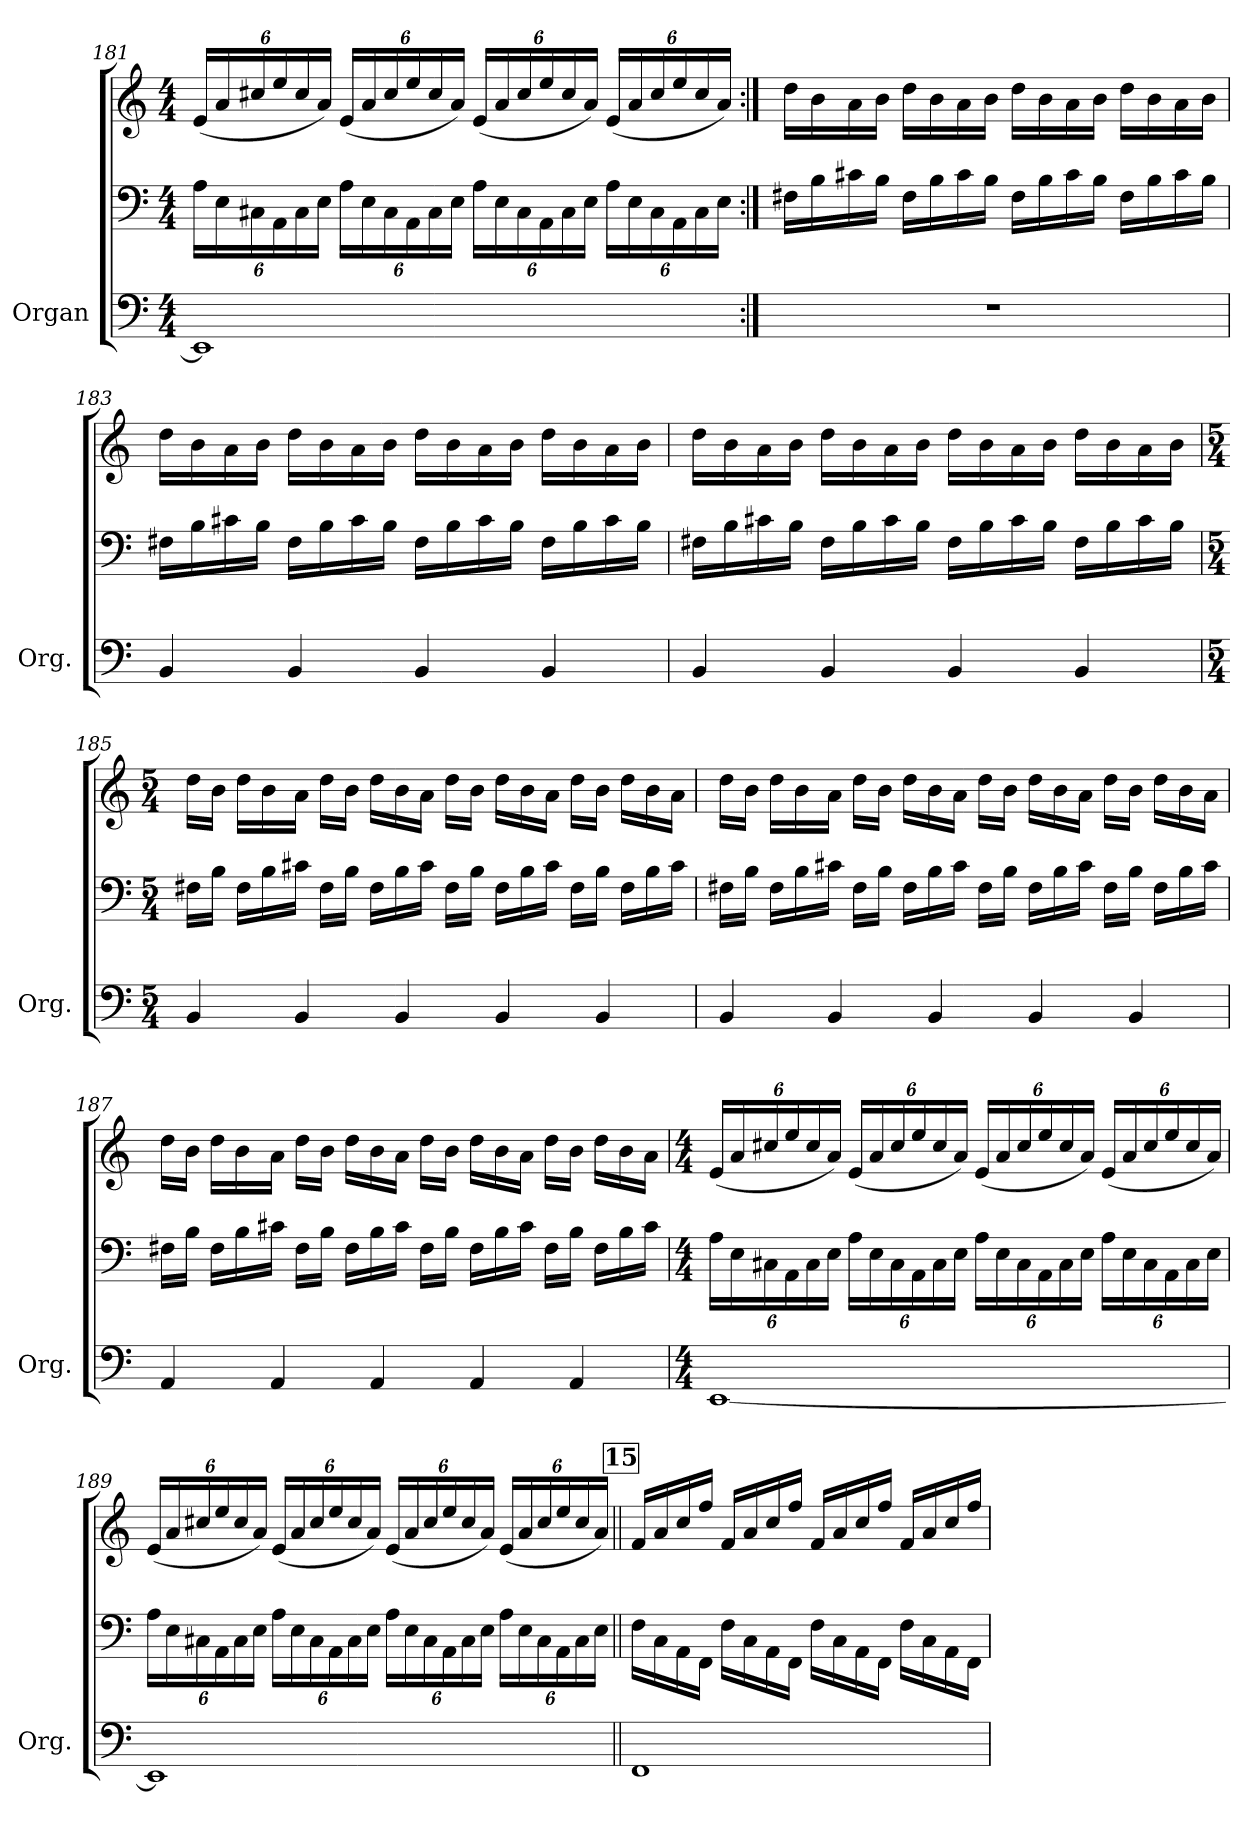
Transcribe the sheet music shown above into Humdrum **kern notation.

**kern	**kern	**kern
*part1	*part1	*part1
*staff3	*staff2	*staff1
*I"Organ	*	*
*I'Org.	*	*
!!LO:LB:g=z
*clefF4	*clefF4	*clefG2
*k[]	*k[]	*k[]
*M4/4	*M4/4	*M4/4
*	*Xbrackettup	*Xbrackettup
=181	=181	=181
1EE]	24A\LL	(<24e/LL
.	24E\	24a/
.	24C#X\	24cc#X/
.	24AA\	24ee/
.	24C#\	24cc#/
.	24E\JJ	24a/JJ)
.	24A\LL	(<24e/LL
.	24E\	24a/
.	24C#\	24cc#/
.	24AA\	24ee/
.	24C#\	24cc#/
.	24E\JJ	24a/JJ)
.	24A\LL	(<24e/LL
.	24E\	24a/
.	24C#\	24cc#/
.	24AA\	24ee/
.	24C#\	24cc#/
.	24E\JJ	24a/JJ)
.	24A\LL	(<24e/LL
.	24E\	24a/
.	24C#\	24cc#/
.	24AA\	24ee/
.	24C#\	24cc#/
.	24E\JJ	24a/JJ)
=182:|!	=182:|!	=182:|!
1r	16F#X\LL	16dd\LL
.	16B\	16b\
.	16c#X\	16a\
.	16B\JJ	16b\JJ
.	16F#\LL	16dd\LL
.	16B\	16b\
.	16c#\	16a\
.	16B\JJ	16b\JJ
.	16F#\LL	16dd\LL
.	16B\	16b\
.	16c#\	16a\
.	16B\JJ	16b\JJ
.	16F#\LL	16dd\LL
.	16B\	16b\
.	16c#\	16a\
.	16B\JJ	16b\JJ
=183	=183	=183
4BB/	16F#X\LL	16dd\LL
.	16B\	16b\
.	16c#X\	16a\
.	16B\JJ	16b\JJ
4BB/	16F#\LL	16dd\LL
.	16B\	16b\
.	16c#\	16a\
.	16B\JJ	16b\JJ
4BB/	16F#\LL	16dd\LL
.	16B\	16b\
.	16c#\	16a\
.	16B\JJ	16b\JJ
4BB/	16F#\LL	16dd\LL
.	16B\	16b\
.	16c#\	16a\
.	16B\JJ	16b\JJ
=184	=184	=184
4BB/	16F#X\LL	16dd\LL
.	16B\	16b\
.	16c#X\	16a\
.	16B\JJ	16b\JJ
4BB/	16F#\LL	16dd\LL
.	16B\	16b\
.	16c#\	16a\
.	16B\JJ	16b\JJ
4BB/	16F#\LL	16dd\LL
.	16B\	16b\
.	16c#\	16a\
.	16B\JJ	16b\JJ
4BB/	16F#\LL	16dd\LL
.	16B\	16b\
.	16c#\	16a\
.	16B\JJ	16b\JJ
!!LO:LB:g=z
=185	=185	=185
*M5/4	*M5/4	*M5/4
4BB/	16F#X\LL	16dd\LL
.	16B\JJ	16b\JJ
.	16F#\LL	16dd\LL
.	16B\	16b\
4BB/	16c#X\JJ	16a\JJ
.	16F#\LL	16dd\LL
.	16B\JJ	16b\JJ
.	16F#\LL	16dd\LL
4BB/	16B\	16b\
.	16c#\JJ	16a\JJ
.	16F#\LL	16dd\LL
.	16B\JJ	16b\JJ
4BB/	16F#\LL	16dd\LL
.	16B\	16b\
.	16c#\JJ	16a\JJ
.	16F#\LL	16dd\LL
4BB/	16B\JJ	16b\JJ
.	16F#\LL	16dd\LL
.	16B\	16b\
.	16c#\JJ	16a\JJ
=186	=186	=186
4BB/	16F#X\LL	16dd\LL
.	16B\JJ	16b\JJ
.	16F#\LL	16dd\LL
.	16B\	16b\
4BB/	16c#X\JJ	16a\JJ
.	16F#\LL	16dd\LL
.	16B\JJ	16b\JJ
.	16F#\LL	16dd\LL
4BB/	16B\	16b\
.	16c#\JJ	16a\JJ
.	16F#\LL	16dd\LL
.	16B\JJ	16b\JJ
4BB/	16F#\LL	16dd\LL
.	16B\	16b\
.	16c#\JJ	16a\JJ
.	16F#\LL	16dd\LL
4BB/	16B\JJ	16b\JJ
.	16F#\LL	16dd\LL
.	16B\	16b\
.	16c#\JJ	16a\JJ
=187	=187	=187
4AA/	16F#X\LL	16dd\LL
.	16B\JJ	16b\JJ
.	16F#\LL	16dd\LL
.	16B\	16b\
4AA/	16c#X\JJ	16a\JJ
.	16F#\LL	16dd\LL
.	16B\JJ	16b\JJ
.	16F#\LL	16dd\LL
4AA/	16B\	16b\
.	16c#\JJ	16a\JJ
.	16F#\LL	16dd\LL
.	16B\JJ	16b\JJ
4AA/	16F#\LL	16dd\LL
.	16B\	16b\
.	16c#\JJ	16a\JJ
.	16F#\LL	16dd\LL
4AA/	16B\JJ	16b\JJ
.	16F#\LL	16dd\LL
.	16B\	16b\
.	16c#\JJ	16a\JJ
=188	=188	=188
*M4/4	*M4/4	*M4/4
[1EE	24A\LL	(<24e/LL
.	24E\	24a/
.	24C#X\	24cc#X/
.	24AA\	24ee/
.	24C#\	24cc#/
.	24E\JJ	24a/JJ)
.	24A\LL	(<24e/LL
.	24E\	24a/
.	24C#\	24cc#/
.	24AA\	24ee/
.	24C#\	24cc#/
.	24E\JJ	24a/JJ)
.	24A\LL	(<24e/LL
.	24E\	24a/
.	24C#\	24cc#/
.	24AA\	24ee/
.	24C#\	24cc#/
.	24E\JJ	24a/JJ)
.	24A\LL	(<24e/LL
.	24E\	24a/
.	24C#\	24cc#/
.	24AA\	24ee/
.	24C#\	24cc#/
.	24E\JJ	24a/JJ)
!!LO:PB:g=z
=189	=189	=189
1EE]	24A\LL	(<24e/LL
.	24E\	24a/
.	24C#X\	24cc#X/
.	24AA\	24ee/
.	24C#\	24cc#/
.	24E\JJ	24a/JJ)
.	24A\LL	(<24e/LL
.	24E\	24a/
.	24C#\	24cc#/
.	24AA\	24ee/
.	24C#\	24cc#/
.	24E\JJ	24a/JJ)
.	24A\LL	(<24e/LL
.	24E\	24a/
.	24C#\	24cc#/
.	24AA\	24ee/
.	24C#\	24cc#/
.	24E\JJ	24a/JJ)
.	24A\LL	(<24e/LL
.	24E\	24a/
.	24C#\	24cc#/
.	24AA\	24ee/
.	24C#\	24cc#/
.	24E\JJ	24a/JJ)
!!LO:REH:place=s1:a:B:fs=14:t=15
=190||	=190||	=190||
1FF	16F\LL	16f/LL
.	16C\	16a/
.	16AA\	16cc/
.	16FF\JJ	16ff/JJ
.	16F\LL	16f/LL
.	16C\	16a/
.	16AA\	16cc/
.	16FF\JJ	16ff/JJ
.	16F\LL	16f/LL
.	16C\	16a/
.	16AA\	16cc/
.	16FF\JJ	16ff/JJ
.	16F\LL	16f/LL
.	16C\	16a/
.	16AA\	16cc/
.	16FF\JJ	16ff/JJ
=	=	=
*-	*-	*-
